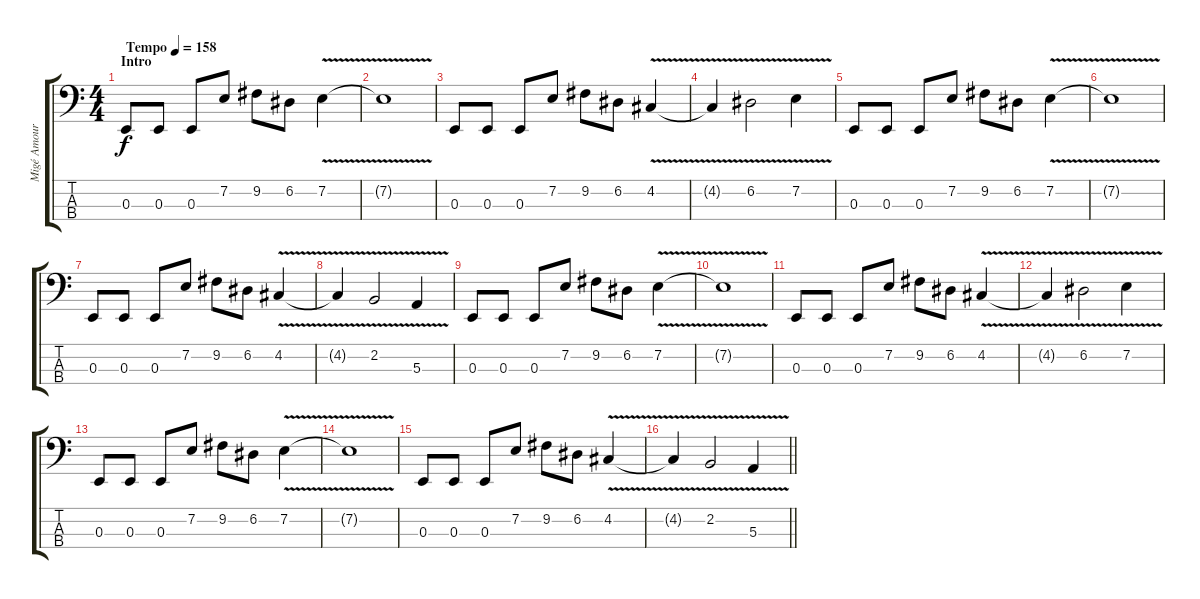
\track ("Migé Amour (Bass)" "Migé Amour") {instrument electricbassfinger}
\staff {score tabs}
\tuning (D2 A1 E1 B0) {hide}
\ts (4 4)
\section ("" "Intro")
\tempo (158 "Tempo")
\clef f4
\ks c
0.3.8{dy f instrument electricbassfinger} 0.3.8 0.3.8 7.2.8 9.2.8 6.2.8 7.2{v}.4 |
7.2{t}.1 |
0.3.8 0.3.8 0.3.8 7.2.8 9.2.8 6.2.8 4.2{v}.4 |
4.2{t}.4 6.2{v}.2 7.2{v}.4 |
0.3.8 0.3.8 0.3.8 7.2.8 9.2.8 6.2.8 7.2{v}.4 |
7.2{t}.1 |
0.3.8 0.3.8 0.3.8 7.2.8 9.2.8 6.2.8 4.2{v}.4 |
4.2{t}.4 2.2{v}.2 5.3{v}.4 |
0.3.8 0.3.8 0.3.8 7.2.8 9.2.8 6.2.8 7.2{v}.4 |
7.2{t}.1 |
0.3.8 0.3.8 0.3.8 7.2.8 9.2.8 6.2.8 4.2{v}.4 |
4.2{t}.4 6.2{v}.2 7.2{v}.4 |
0.3.8 0.3.8 0.3.8 7.2.8 9.2.8 6.2.8 7.2{v}.4 |
7.2{t}.1 |
0.3.8 0.3.8 0.3.8 7.2.8 9.2.8 6.2.8 4.2{v}.4 |
\barLineRight lightlight
4.2{t}.4 2.2{v}.2 5.3{v}.4
